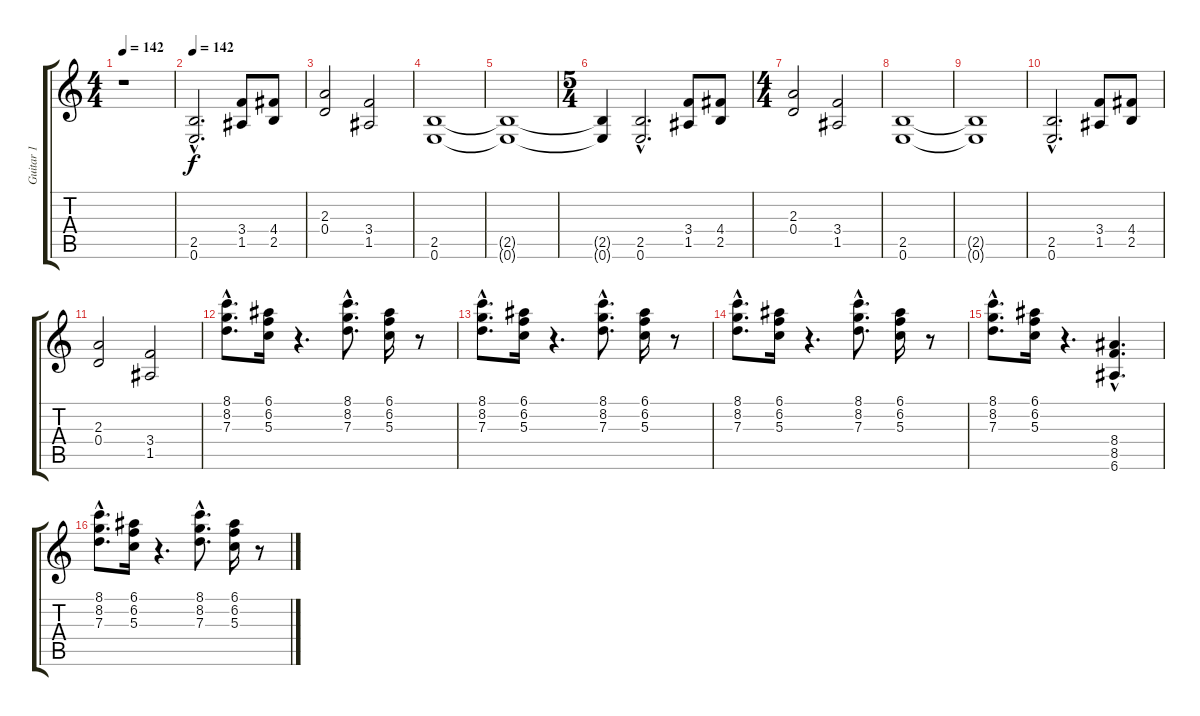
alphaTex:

\track ("Guitar 1" "Guitar 1") {instrument distortionguitar}
\staff {score tabs}
\tuning (E4 B3 G3 D3 A2 E2) {hide}
\ts (4 4)
\tempo 142
\clef g2
\ks c
r.1{dy f} |
\tempo 142
(2.5{hac} 0.6{hac}).2{d} (3.4 1.5).8 (4.4 2.5).8 |
(2.3 0.4).2 (3.4 1.5).2 |
(2.5 0.6).1 |
(2.5{t} 0.6{t}).1 |
\ts (5 4)
(2.5{t} 0.6{t}).4 (2.5{hac} 0.6{hac}).2{d} (3.4 1.5).8 (4.4 2.5).8 |
\ts (4 4)
(2.3 0.4).2 (3.4 1.5).2 |
(2.5 0.6).1 |
(2.5{t} 0.6{t}).1 |
(2.5{hac} 0.6{hac}).2{d} (3.4 1.5).8 (4.4 2.5).8 |
(2.3 0.4).2 (3.4 1.5).2 |
(8.1{hac} 8.2{hac} 7.3{hac}).8{d} (6.1 6.2 5.3).16 r.4{d} (8.1{hac} 8.2{hac} 7.3{hac}).8{d} (6.1 6.2 5.3).16 r.8 |
(8.1{hac} 8.2{hac} 7.3{hac}).8{d} (6.1 6.2 5.3).16 r.4{d} (8.1{hac} 8.2{hac} 7.3{hac}).8{d} (6.1 6.2 5.3).16 r.8 |
(8.1{hac} 8.2{hac} 7.3{hac}).8{d} (6.1 6.2 5.3).16 r.4{d} (8.1{hac} 8.2{hac} 7.3{hac}).8{d} (6.1 6.2 5.3).16 r.8 |
(8.1{hac} 8.2{hac} 7.3{hac}).8{d} (6.1 6.2 5.3).16 r.4{d} (8.4{hac} 8.5{hac} 6.6{hac}).4{d} |
(8.1{hac} 8.2{hac} 7.3{hac}).8{d} (6.1 6.2 5.3).16 r.4{d} (8.1{hac} 8.2{hac} 7.3{hac}).8{d} (6.1 6.2 5.3).16 r.8
